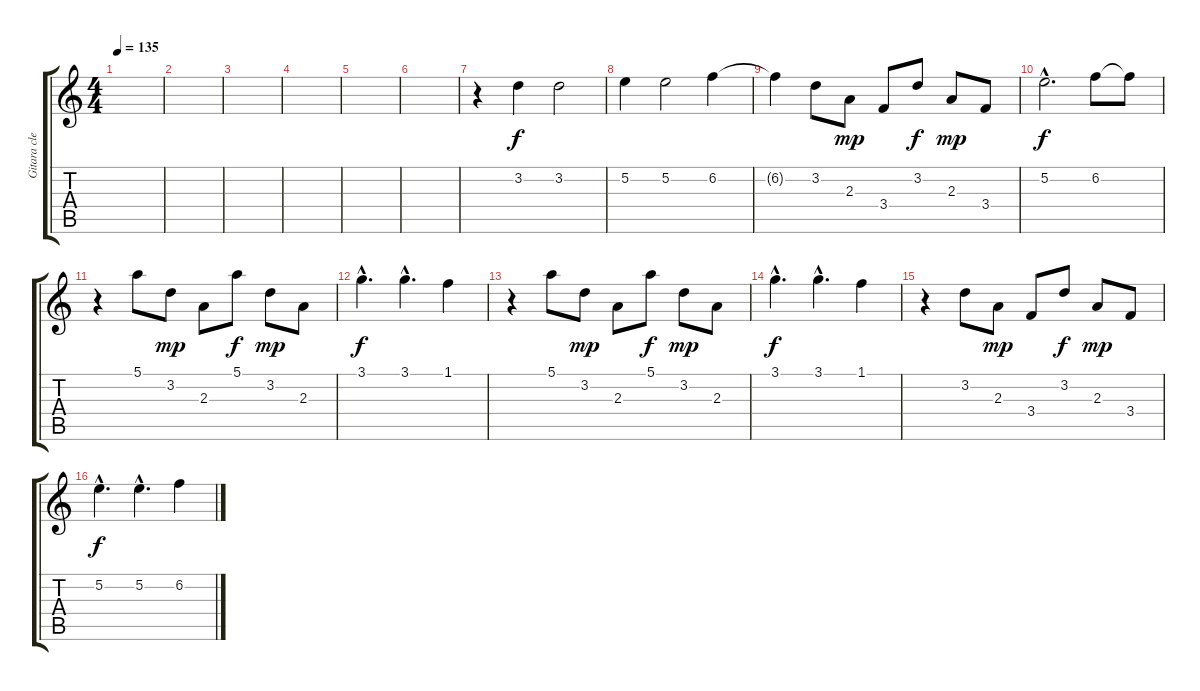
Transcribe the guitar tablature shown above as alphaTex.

\track ("Gitara clean 2" "Gitara cle") {instrument electricguitarclean}
\staff {score tabs}
\tuning (E4 B3 G3 D3 A2 E2) {hide}
\ts (4 4)
\tempo 135
\clef g2
\ks c
|
|
|
|
|
|
r.4 3.2.4 3.2.2 |
5.2.4 5.2.2 6.2.4 |
6.2{t}.4 3.2.8 2.3.8{dy mp} 3.4.8 3.2.8{dy f} 2.3.8{dy mp} 3.4.8 |
5.2{hac}.2{d dy f} 6.2.8 6.2{t}.8 |
r.4 5.1.8 3.2.8{dy mp} 2.3.8 5.1.8{dy f} 3.2.8{dy mp} 2.3.8 |
3.1{hac}.4{d dy f} 3.1{hac}.4{d} 1.1.4 |
r.4 5.1.8 3.2.8{dy mp} 2.3.8 5.1.8{dy f} 3.2.8{dy mp} 2.3.8 |
3.1{hac}.4{d dy f} 3.1{hac}.4{d} 1.1.4 |
r.4 3.2.8 2.3.8{dy mp} 3.4.8 3.2.8{dy f} 2.3.8{dy mp} 3.4.8 |
5.2{hac}.4{d dy f} 5.2{hac}.4{d} 6.2.4
